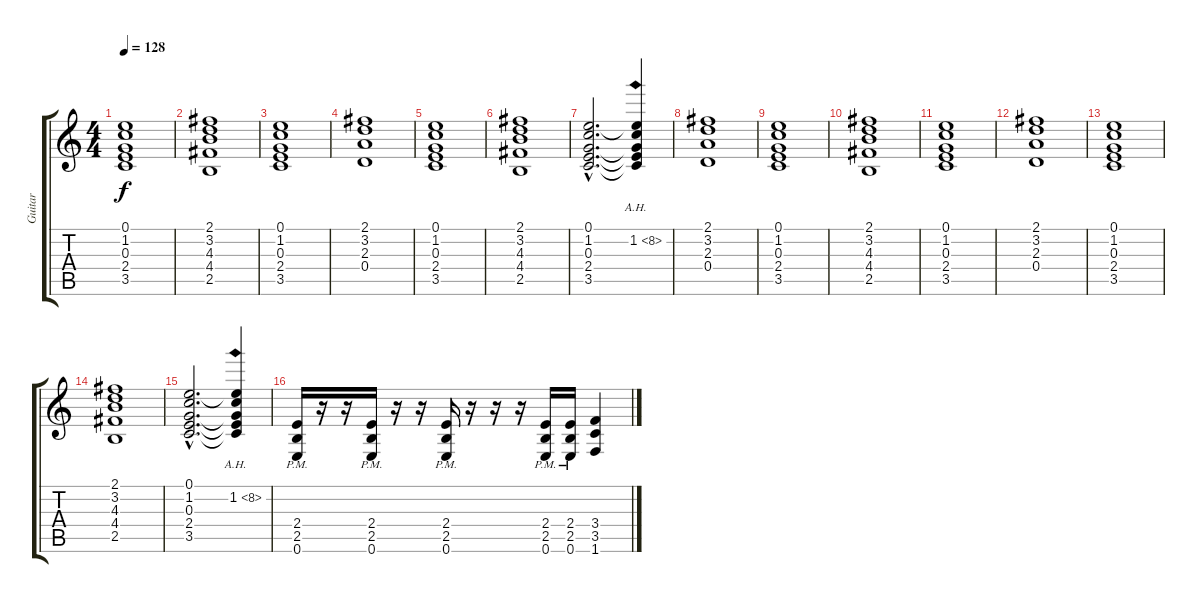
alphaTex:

\track ("Guitar" "Guitar") {instrument distortionguitar}
\staff {score tabs}
\tuning (E4 B3 G3 D3 A2 E2) {hide}
\ts (4 4)
\tempo 128
\clef g2
\ks c
(0.1 1.2 0.3 2.4 3.5).1{dy f} |
(2.1 3.2 4.3 4.4 2.5).1 |
(0.1 1.2 0.3 2.4 3.5).1 |
(2.1 3.2 2.3 0.4).1 |
(0.1 1.2 0.3 2.4 3.5).1 |
(2.1 3.2 4.3 4.4 2.5).1 |
(0.1{hac} 1.2 0.3{hac} 2.4{hac} 3.5{hac}).2{d} (0.1{t} 1.2{ah 7} 0.3{t} 2.4{t} 3.5{t}).4 |
(2.1 3.2 2.3 0.4).1 |
(0.1 1.2 0.3 2.4 3.5).1 |
(2.1 3.2 4.3 4.4 2.5).1 |
(0.1 1.2 0.3 2.4 3.5).1 |
(2.1 3.2 2.3 0.4).1 |
(0.1 1.2 0.3 2.4 3.5).1 |
(2.1 3.2 4.3 4.4 2.5).1 |
(0.1{hac} 1.2 0.3{hac} 2.4{hac} 3.5{hac}).2{d} (0.1{t} 1.2{ah 7} 0.3{t} 2.4{t} 3.5{t}).4 |
(2.4 2.5 0.6{pm}).16 r.16 r.16 (2.4 2.5 0.6{pm}).16 r.16 r.16 (2.4 2.5 0.6{pm}).16 r.16 r.16 r.16 (2.4 2.5 0.6{pm}).16 (2.4 2.5{pm} 0.6).16 (3.4 3.5 1.6).4
